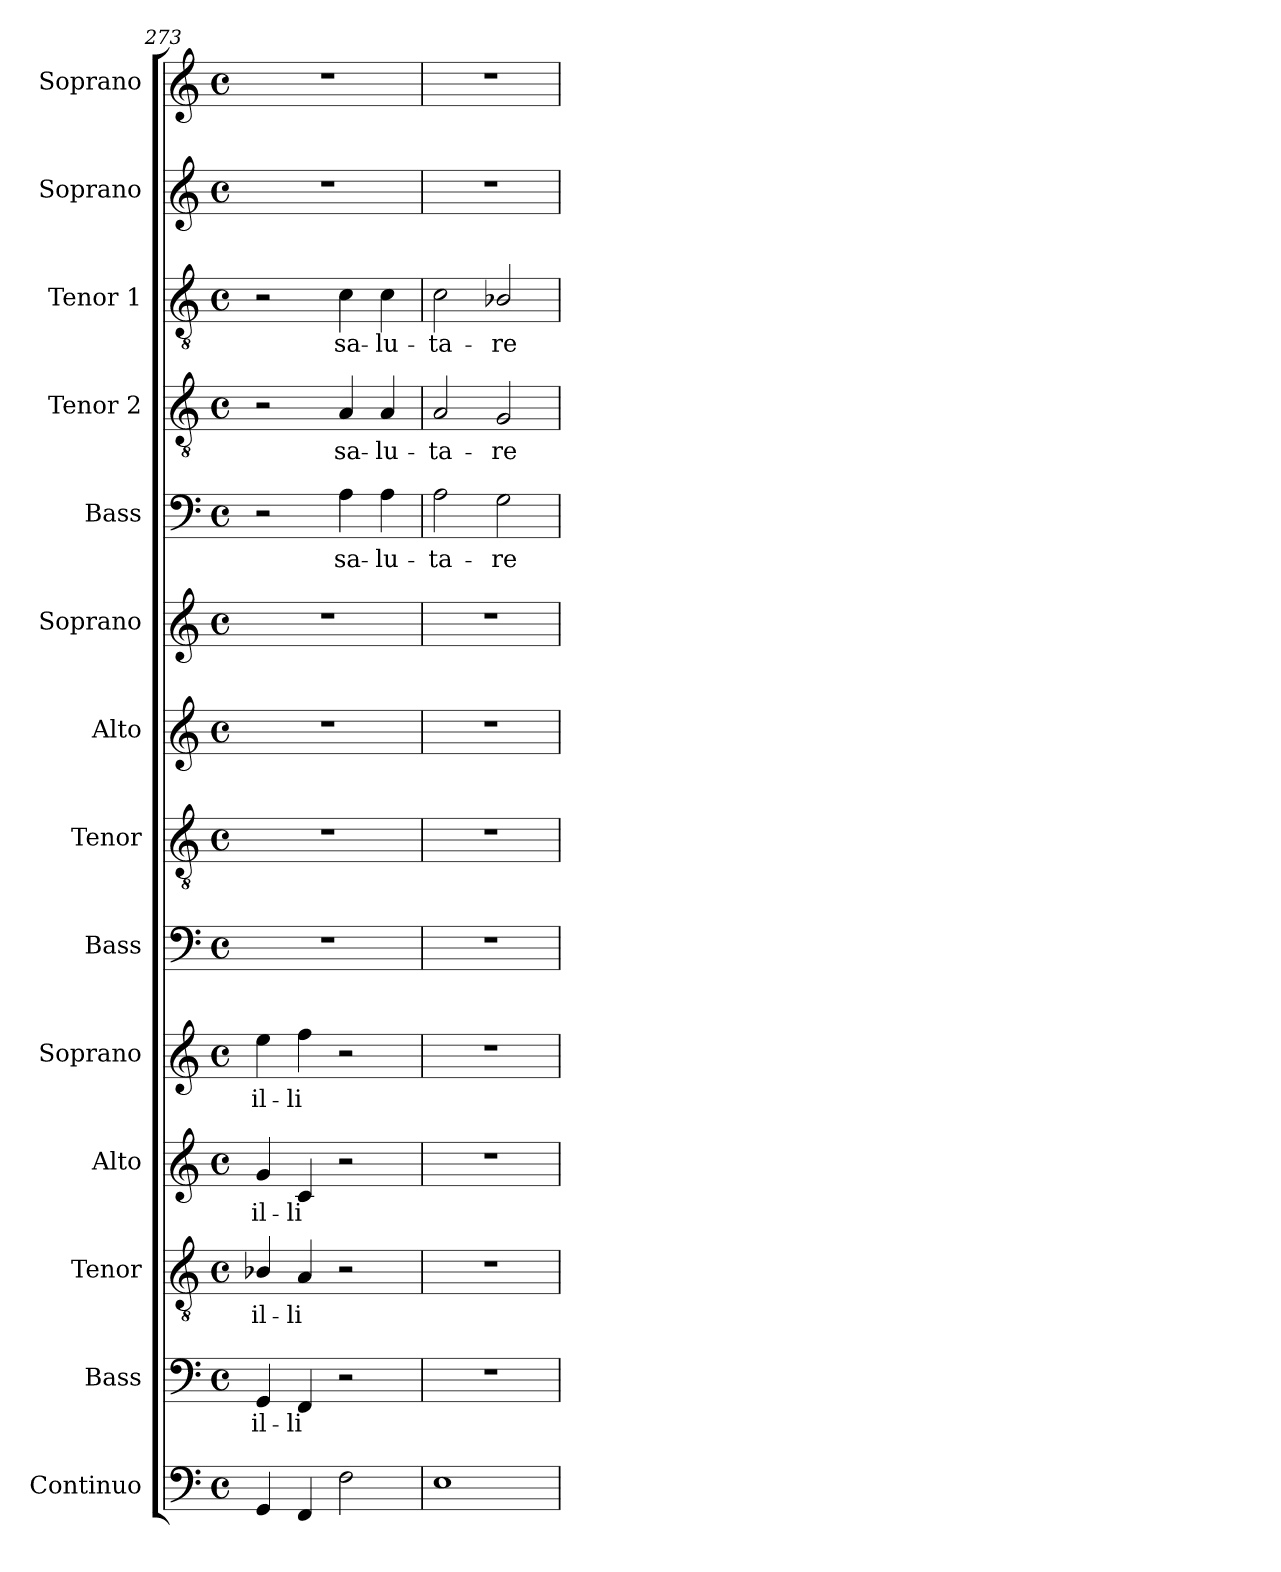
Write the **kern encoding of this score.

**kern	**kern	**text	**kern	**text	**kern	**text	**kern	**text	**kern	**kern	**kern	**kern	**kern	**text	**kern	**text	**kern	**text	**kern	**kern
*part14	*part13	*part13	*part12	*part12	*part11	*part11	*part10	*part10	*part9	*part8	*part7	*part6	*part5	*part5	*part4	*part4	*part3	*part3	*part2	*part1
*staff14	*staff13	*staff13	*staff12	*staff12	*staff11	*staff11	*staff10	*staff10	*staff9	*staff8	*staff7	*staff6	*staff5	*staff5	*staff4	*staff4	*staff3	*staff3	*staff2	*staff1
*I"Continuo	*I"Bass	*	*I"Tenor	*	*I"Alto	*	*I"Soprano	*	*I"Bass	*I"Tenor	*I"Alto	*I"Soprano	*I"Bass	*	*I"Tenor 2	*	*I"Tenor 1	*	*I"Soprano	*I"Soprano
*I'Cont.	*I'B.	*	*I'T.	*	*I'A.	*	*I'S.	*	*I'B.	*I'T.	*I'A.	*I'S.	*I'B.	*	*I'T2.	*	*I'T1.	*	*I'S.	*I'S.
*clefF4	*clefF4	*	*clefGv2	*	*clefG2	*	*clefG2	*	*clefF4	*clefGv2	*clefG2	*clefG2	*clefF4	*	*clefGv2	*	*clefGv2	*	*clefG2	*clefG2
*	*	*	*ITrd7c12	*	*	*	*	*	*	*ITrd7c12	*	*	*	*	*ITrd7c12	*	*ITrd7c12	*	*	*
*k[]	*k[]	*	*k[]	*	*k[]	*	*k[]	*	*k[]	*k[]	*k[]	*k[]	*k[]	*	*k[]	*	*k[]	*	*k[]	*k[]
*C:	*C:	*	*C:	*	*C:	*	*C:	*	*C:	*C:	*C:	*C:	*C:	*	*C:	*	*C:	*	*C:	*C:
*M4/4	*M4/4	*	*M4/4	*	*M4/4	*	*M4/4	*	*M4/4	*M4/4	*M4/4	*M4/4	*M4/4	*	*M4/4	*	*M4/4	*	*M4/4	*M4/4
*met(c)	*met(c)	*	*met(c)	*	*met(c)	*	*met(c)	*	*met(c)	*met(c)	*met(c)	*met(c)	*met(c)	*	*met(c)	*	*met(c)	*	*met(c)	*met(c)
=273	=273	=273	=273	=273	=273	=273	=273	=273	=273	=273	=273	=273	=273	=273	=273	=273	=273	=273	=273	=273
!	!	!LO:LY:b:color=#000000	!	!	!	!	!	!	!	!	!	!	!	!	!	!	!	!	!	!
!	!	!	!	!LO:LY:b:color=#000000	!	!	!	!	!	!	!	!	!	!	!	!	!	!	!	!
!	!	!	!	!	!	!LO:LY:b:color=#000000	!	!	!	!	!	!	!	!	!	!	!	!	!	!
!	!	!	!	!	!	!	!	!LO:LY:b:color=#000000	!	!	!	!	!	!	!	!	!	!	!	!
4GGi/	4GGi/	il-	4BB-Xi/	il-	4gi/	il-	4eei\	il-	1r	1r	1r	1r	2r	.	2r	.	2r	.	1r	1r
!	!	!LO:LY:b:color=#000000	!	!	!	!	!	!	!	!	!	!	!	!	!	!	!	!	!	!
!	!	!	!	!LO:LY:b:color=#000000	!	!	!	!	!	!	!	!	!	!	!	!	!	!	!	!
!	!	!	!	!	!	!LO:LY:b:color=#000000	!	!	!	!	!	!	!	!	!	!	!	!	!	!
!	!	!	!	!	!	!	!	!LO:LY:b:color=#000000	!	!	!	!	!	!	!	!	!	!	!	!
4FFi/	4FFi/	-li	4AAi/	-li	4ci/	-li	4ffi\	-li	.	.	.	.	.	.	.	.	.	.	.	.
!	!	!	!	!	!	!	!	!	!	!	!	!	!	!LO:LY:b:color=#000000	!	!	!	!	!	!
!	!	!	!	!	!	!	!	!	!	!	!	!	!	!	!	!LO:LY:b:color=#000000	!	!	!	!
!	!	!	!	!	!	!	!	!	!	!	!	!	!	!	!	!	!	!LO:LY:b:color=#000000	!	!
2Fi\	2r	.	2r	.	2r	.	2r	.	.	.	.	.	4Ai\	sa-	4AAi/	sa-	4Ci\	sa-	.	.
!	!	!	!	!	!	!	!	!	!	!	!	!	!	!LO:LY:b:color=#000000	!	!	!	!	!	!
!	!	!	!	!	!	!	!	!	!	!	!	!	!	!	!	!LO:LY:b:color=#000000	!	!	!	!
!	!	!	!	!	!	!	!	!	!	!	!	!	!	!	!	!	!	!LO:LY:b:color=#000000	!	!
.	.	.	.	.	.	.	.	.	.	.	.	.	4Ai\	-lu-	4AAi/	-lu-	4Ci\	-lu-	.	.
=274	=274	=274	=274	=274	=274	=274	=274	=274	=274	=274	=274	=274	=274	=274	=274	=274	=274	=274	=274	=274
!	!	!	!	!	!	!	!	!	!	!	!	!	!	!LO:LY:b:color=#000000	!	!	!	!	!	!
!	!	!	!	!	!	!	!	!	!	!	!	!	!	!	!	!LO:LY:b:color=#000000	!	!	!	!
!	!	!	!	!	!	!	!	!	!	!	!	!	!	!	!	!	!	!LO:LY:b:color=#000000	!	!
1Ei	1r	.	1r	.	1r	.	1r	.	1r	1r	1r	1r	2Ai\	-ta-	2AAi/	-ta-	2Ci\	-ta-	1r	1r
!	!	!	!	!	!	!	!	!	!	!	!	!	!	!LO:LY:b:color=#000000	!	!	!	!	!	!
!	!	!	!	!	!	!	!	!	!	!	!	!	!	!	!	!LO:LY:b:color=#000000	!	!	!	!
!	!	!	!	!	!	!	!	!	!	!	!	!	!	!	!	!	!	!LO:LY:b:color=#000000	!	!
.	.	.	.	.	.	.	.	.	.	.	.	.	2Gi\	-re	2GGi/	-re	2BB-Xi/	-re	.	.
=	=	=	=	=	=	=	=	=	=	=	=	=	=	=	=	=	=	=	=	=
*-	*-	*-	*-	*-	*-	*-	*-	*-	*-	*-	*-	*-	*-	*-	*-	*-	*-	*-	*-	*-
